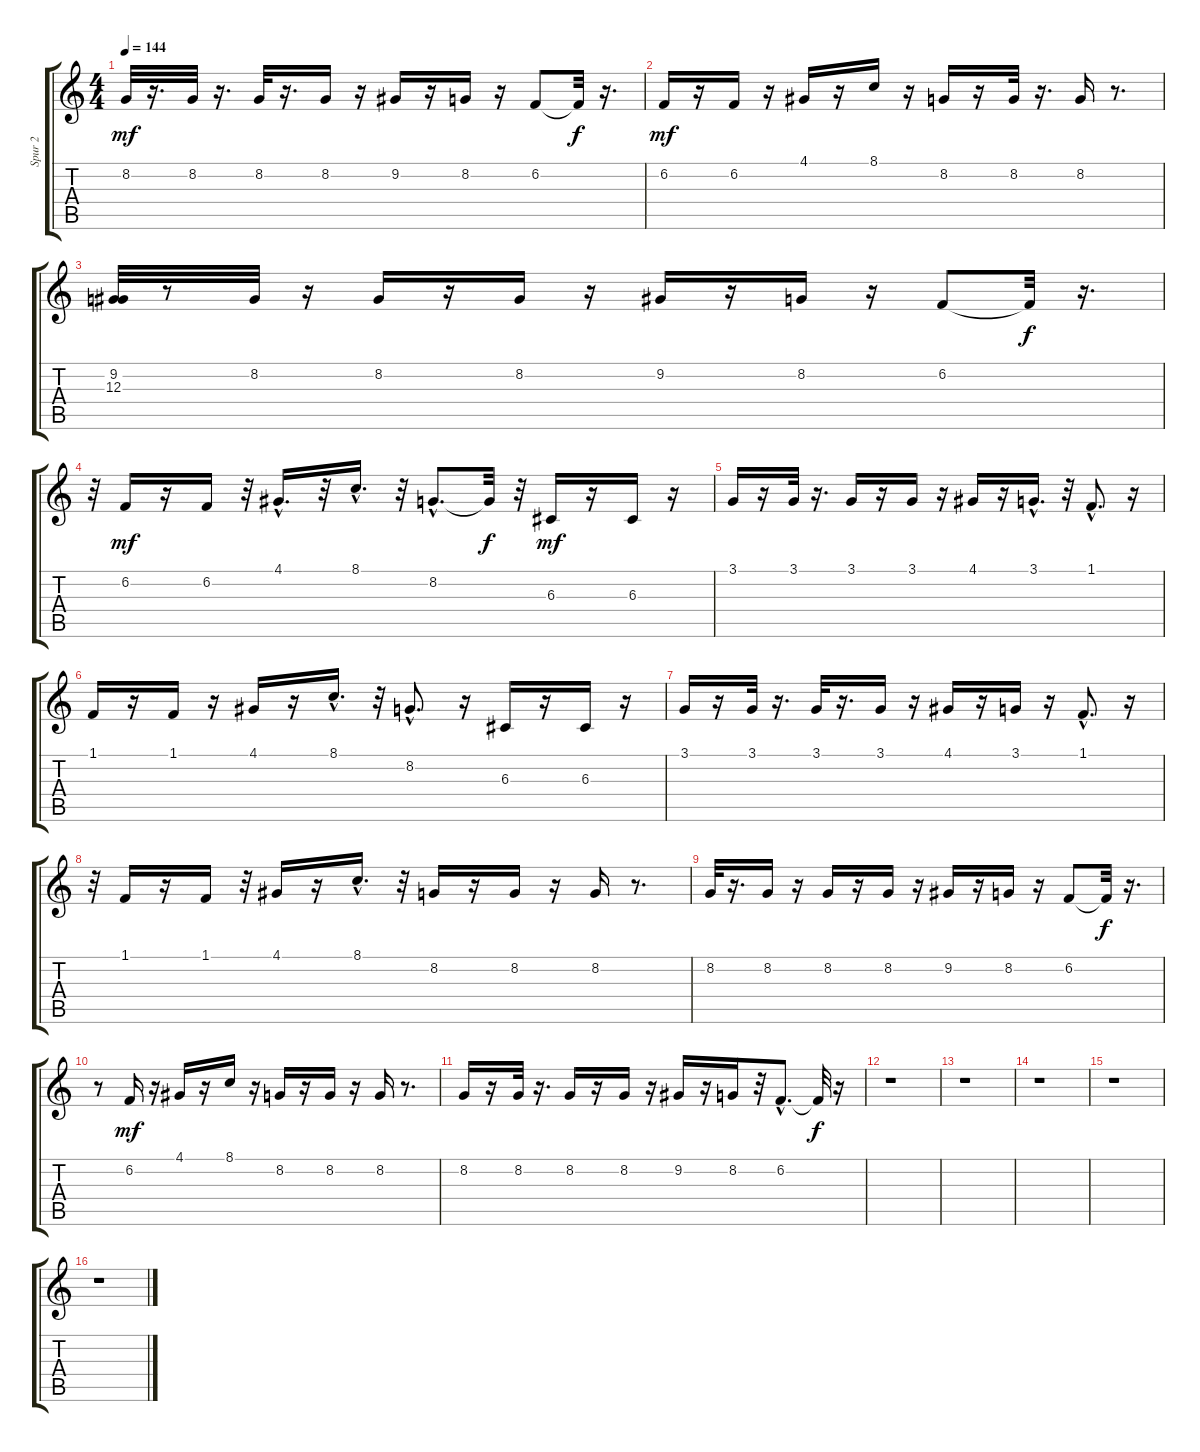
\track ("Spur 2" "Spur 2") {instrument lead2sawtooth}
\staff {score tabs}
\tuning (E4 B3 G3 D3 A2 E2) {hide}
\ts (4 4)
\tempo 144
\clef g2
\ks c
8.2.32{dy mf} r.16{d} 8.2.32 r.16{d} 8.2.32 r.16{d} 8.2.16 r.16 9.2.16 r.16 8.2.16 r.16 6.2.8 6.2{t}.32{dy f} r.16{d} |
6.2.16{dy mf} r.16 6.2.16 r.16 4.1.16 r.16 8.1.16 r.16 8.2.16 r.16 8.2.32 r.16{d} 8.2.16 r.8{d} |
(9.2 12.3).32 r.8 8.2.32 r.16 8.2.16 r.16 8.2.16 r.16 9.2.16 r.16 8.2.16 r.16 6.2.8 6.2{t}.32{dy f} r.16{d} |
r.32 6.2.16{dy mf} r.16 6.2.16 r.32 4.1{hac}.16{d} r.32 8.1{hac}.16{d} r.32 8.2{hac}.8{d} 8.2{t}.32{dy f} r.32 6.3.16{dy mf} r.16 6.3.16 r.16 |
3.1.16 r.16 3.1.32 r.16{d} 3.1.16 r.16 3.1.16 r.16 4.1.16 r.16 3.1{hac}.16{d} r.32 1.1{hac}.8{d} r.16 |
1.1.16 r.16 1.1.16 r.16 4.1.16 r.16 8.1{hac}.16{d} r.32 8.2{hac}.8{d} r.16 6.3.16 r.16 6.3.16 r.16 |
3.1.16 r.16 3.1.32 r.16{d} 3.1.32 r.16{d} 3.1.16 r.16 4.1.16 r.16 3.1.16 r.16 1.1{hac}.8{d} r.16 |
r.32 1.1.16 r.16 1.1.16 r.32 4.1.16 r.16 8.1{hac}.16{d} r.32 8.2.16 r.16 8.2.16 r.16 8.2.16 r.8{d} |
8.2.32 r.16{d} 8.2.16 r.16 8.2.16 r.16 8.2.16 r.16 9.2.16 r.16 8.2.16 r.16 6.2.8 6.2{t}.32{dy f} r.16{d} |
r.8 6.2.16{dy mf} r.16 4.1.16 r.16 8.1.16 r.16 8.2.16 r.16 8.2.16 r.16 8.2.16 r.8{d} |
8.2.16 r.16 8.2.32 r.16{d} 8.2.16 r.16 8.2.16 r.16 9.2.16 r.16 8.2.16 r.32 6.2{hac}.8{d} 6.2{t}.32{dy f} r.16 |
r.1 |
r.1 |
r.1 |
r.1 |
r.1
